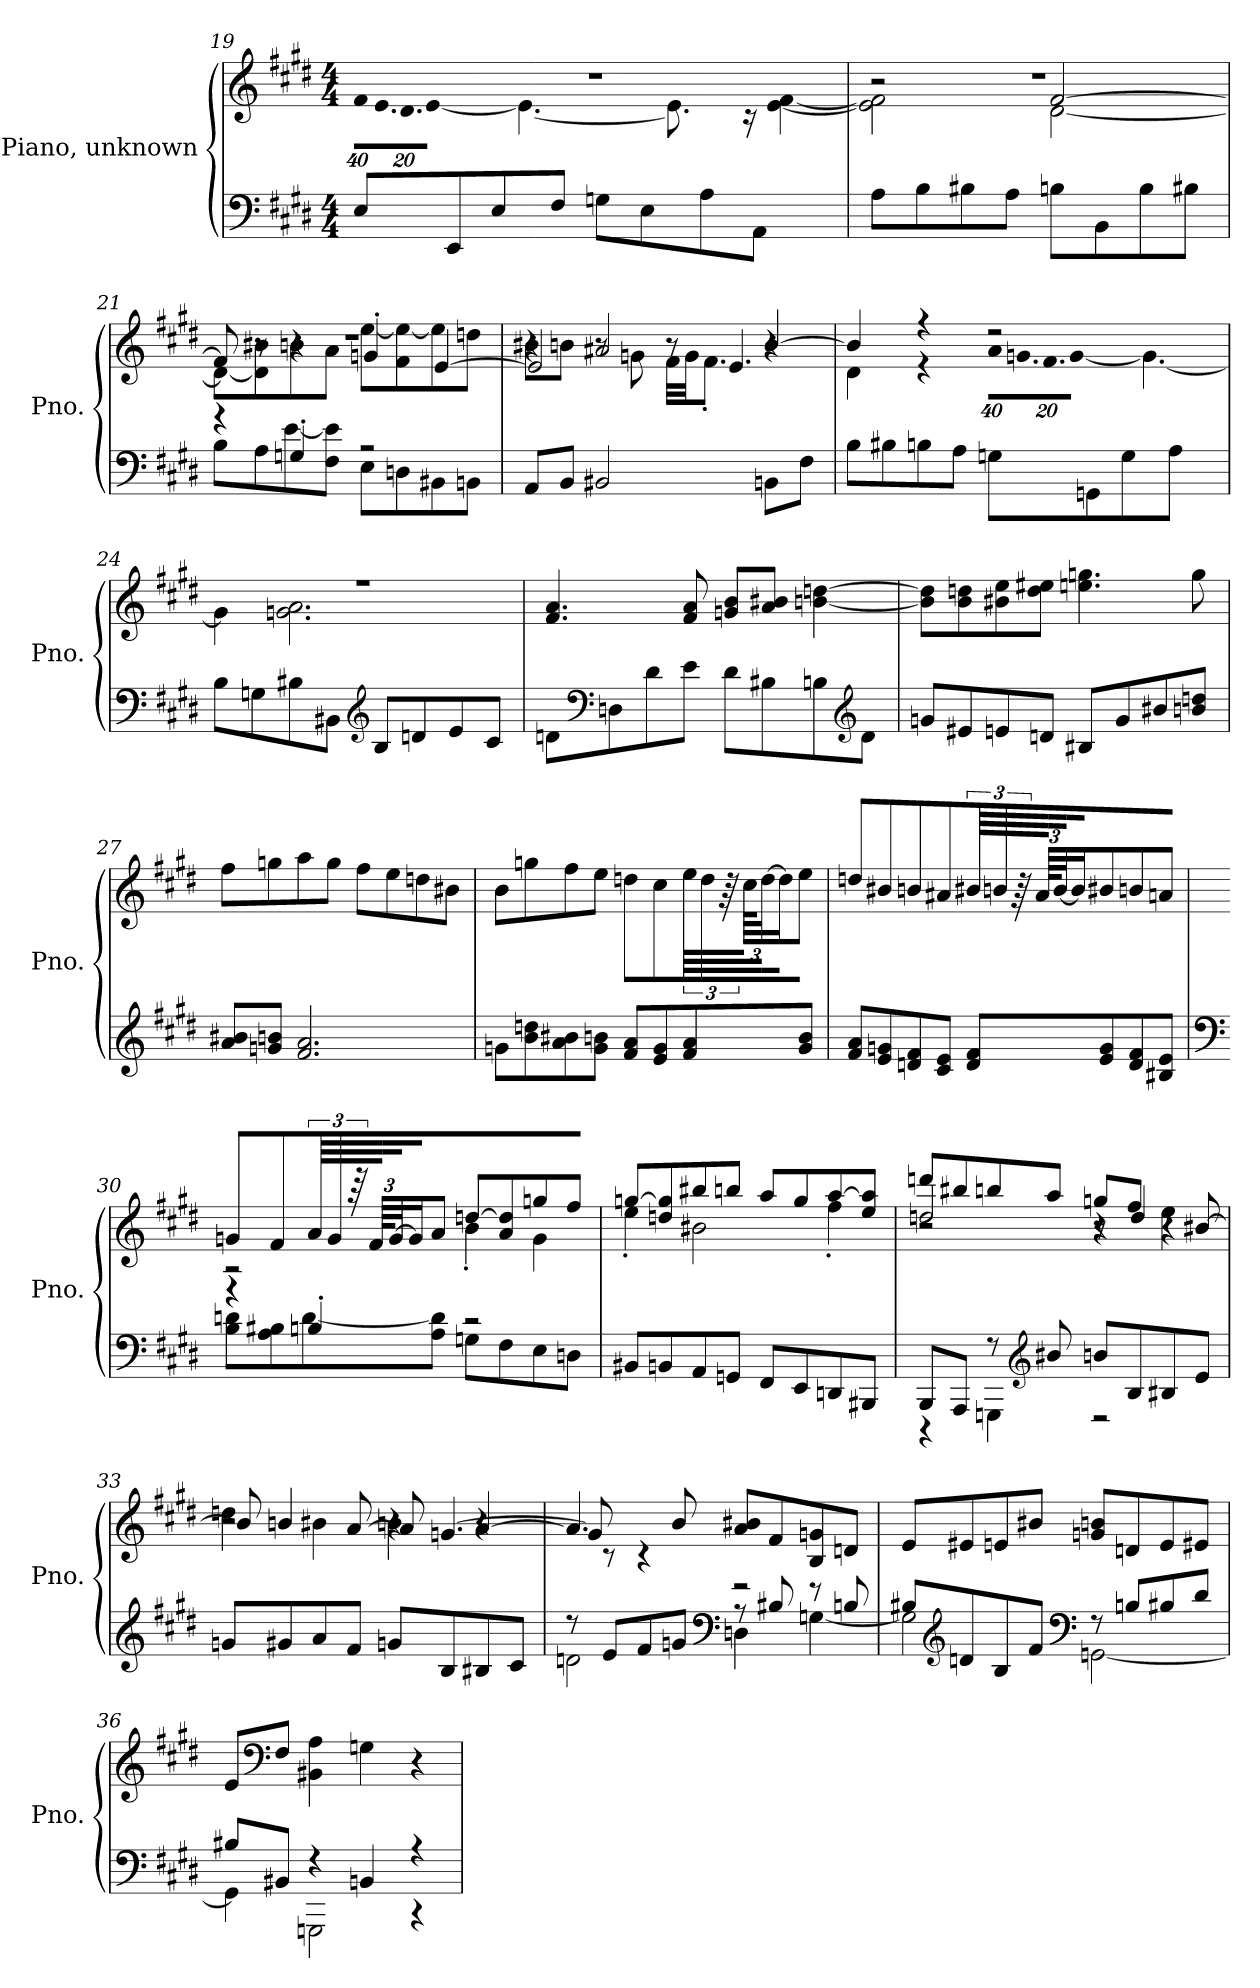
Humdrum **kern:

**kern	**kern
*part1	*part1
*staff2	*staff1
*I"Piano, unknown	*
*I'Pno.	*
!!LO:LB:g=z
*clefF4	*clefG2
*k[f#c#g#d#]	*k[f#c#g#d#]
*M4/4	*M4/4
=19	=19
*	*^
*	*	*Xbrackettup
!	!	!LO:N:vis=32
8E/L	1r	640%23f#\LLL
!	!	!LO:N:vis=64.
.	.	640%17e\L
!	!	!LO:N:vis=64.
.	.	640%17d#\J
!	!	!LO:N:vis=32
.	.	[640%23e\JJJ
8EE/	.	4.e\_
8E/	.	.
8F#/J	.	.
8Gn\L	.	8.e\]
8E\	.	.
.	.	16r
8A\	.	[4e\ [4f#\
8AA\J	.	.
=20	=20	=20
*	*	*^
8A\L	1r	2e\] 2f#\]	2r
8B\	.	.	.
8B#X\	.	.	.
8A\J	.	.	.
8Bn\L	.	[2d#\	[2f#/
8BB\	.	.	.
8B\	.	.	.
8B#X\J	.	.	.
=21	=21	=21	=21
*^	*	*	*
4r	8B\L	1r	8d#\L_	8f#/]
.	8A\	.	8d#\] 8b#X\	8r
4Gn'/	[8e\	.	8bn\	4r
.	8F#\ 8e\]J	.	8a\J	.
2r	8E\L	.	[8ee\L	4gn'/
.	8Dn\	.	8f#\ 8ee\_	.
.	8BB#X\	.	8ee\]	[4e/
.	8BBn\J	.	8ddn\J	.
*v	*v	*	*	*
!!LO:LB:g=z	!!	!!
=22	=22	=22	=22
8AA/L	4r	8b#X\L	2e/]
8BB/J	.	8bn\J	.
2BB#X/	2a#X/	8r	.
.	.	8gn\	.
.	.	32f#\LLL	8r
.	.	32g\JJ	.
.	.	8.f#'\J	.
.	.	.	4.e/
8BBn\L	[4b/	4r	.
8F#\J	.	.	.
*	*	*v	*v
=23	=23	=23
8B\L	4b/]	4d#\
8B#X\	.	.
8Bn\	4r	4r
8A\J	.	.
!	!	!LO:N:vis=32
8Gn\L	2r	640%23a\LLL
!	!	!LO:N:vis=64.
.	.	640%17gn\L
!	!	!LO:N:vis=64.
.	.	640%17f#\J
!	!	!LO:N:vis=32
.	.	[640%23g\JJJ
8GGn\	.	4.g\_
8G\	.	.
8A\J	.	.
=24	=24	=24
8B\L	1r	4g\]
8Gn\	.	.
8B#X\	.	2.gn\ 2.a\
8BB#X\J	.	.
*clefG2	*	*
8B#/L	.	.
8dn/	.	.
8e/	.	.
8c#/J	.	.
*	*v	*v
!!LO:LB:g=z
=25	=25
8dn\L	4.f#/ 4.a/
*clefF4	*
8Dn\	.
8d\	.
8e\J	8f#/ 8a/
8d\L	8gn/ 8b/L
8B#X\	8a/ 8b#X/J
8Bn\	[4bn\ [4ddn\
*clefG2	*
8d\J	.
=26	=26
8gn/L	8b\] 8dd\]L
8e#X/	8b\ 8ddn\
8en/	8b#X\ 8ee\
8dn/J	8dd\ 8ee#X\J
8B#X/L	4.een\ 4.ggn\
8g/	.
8b#X/	.
8bn/ 8ddn/J	8gg\
=27	=27
8a/ 8b#X/L	8ff#\L
8gn/ 8bn/J	8ggn\
2.f#/ 2.a/	8aa\
.	8gg\J
.	8ff#\L
.	8ee\
.	8ddn\
.	8b#X\J
!!LO:LB:g=z
=28	=28
8gn\L	8b\L
8b\ 8ddn\	8ggn\
8a\ 8b#X\	8ff#\
8g\ 8bn\J	8ee\J
8f#/ 8a/L	8ddn\L
8e/ 8g/	8cc#\
*	*brackettup
8f#/ 8a/	96ee\LLL
.	96dd\JJJJ
.	96r
*	*Xbrackettup
.	96cc#\KLLL
.	[48dd\J
.	16dd\J]
8g/ 8b/J	8ee\J
=29	=29
8f#/ 8a/L	8ddn\L
8e/ 8gn/	8b#X\
8dn/ 8f#/	8bn\
8c#/ 8e/J	8a#X\
*	*brackettup
8d/ 8f#/L	96b#X\LLL
.	96bn\JJJJ
.	96r
*	*Xbrackettup
.	96a#/KLLL
.	[48b/J
.	16b/J]
8e/ 8g/	8b#X/
8d/ 8f#/	8bn/
8B#X/ 8e/J	8an/J
!!LO:LB:g=z
=30	=30
*clefF4	*
*^	*^
4r	8B\ 8dn\L	8gn/L	2r
.	8A\ 8B#X\	8f#/	.
*	*	*brackettup	*
4Bn'/	[8d\	96a/LLL	.
.	.	96g/JJJJ	.
.	.	96r	.
*	*	*Xbrackettup	*
.	.	96f#/KLLL	.
.	.	[48g/J	.
.	.	16g/J]	.
.	8A\ 8d\]J	8a/J	.
2r	8Gn\L	[8ddn/L	4b'\
.	8F#\	8a/ 8dd/]	.
.	8E\	8ggn/	4g\
.	8Dn\J	8ff#/J	.
*v	*v	*	*
=31	=31	=31
8BB#X/L	[8ggn/L	4ee'\
8BBn/	8ddn/ 8gg/]	.
8AA/	8bb#X/	2b#X\
8GGn/J	8bbn/J	.
8FF#/L	8aa/L	.
8EE/	8gg/	.
8DDn/	[8aa/	4ff#'\
8BBB#X/J	8ee/ 8aa/]J	.
!!LO:PB:g=z
=32	=32	=32
*^	*	*^
8BBB/L	4r	8dddn/L	2r	2ddn/
8AAA/J	.	8bb#X/	.	.
8r	4GGGn\	8bbn/	.	.
*clefG2	*	*	*	*
8b#X/	.	8aa/J	.	.
8bn/L	2r	8ggn/L	4r	8r
8B/	.	8ff#/J	.	4dd/
8B#X/	.	4r	4ee\	.
8e/J	.	.	.	[8b#X/
*v	*v	*	*	*
=33	=33	=33	=33
8gn/L	2r	4ddn\	8b#/]
8g#X/	.	.	4bn/
8a/	.	4b#X\	.
8f#/J	.	.	[8a/
8gn/L	4r	4bn\	8a/]
8B/	.	.	[4.gn/
8B#X/	[4a/	4r	.
8c#/J	.	.	.
*	*	*v	*v
!!LO:LB:g=z
=34	=34	=34
*^	*	*
8r	2dn\	4.a/]	8g/]
8e/L	.	.	8r
8f#/	.	.	4r
8gn/J	.	8b/	.
*clefF4	*	*	*
8r	4Dn\	8a/ 8b#X/L	2r
8B#X/	.	8f#/	.
8r	[4Gn\	8B/ 8gn/	.
8Bn/	.	8dn/J	.
*	*	*v	*v
=35	=35	=35
8B#X/L	2G\]	8e/L
*clefG2	*	*
8dn/	.	8e#X/
8B#/	.	8en/
8f#/J	.	8b#X/J
*clefF4	*	*
8r	[2GGn\	8gn/ 8bn/L
8Bn/L	.	8dn/
8B#X/	.	8e/
8d/J	.	8e#X/J
=36	=36	=36
8B#X/L	4GG\]	8e/L
*	*	*clefF4
8BB#X/J	.	8F#/J
4r	2GGGn\	4BB#X\ 4A\
4BBn/	.	4Gn\
4r	4r	4r
*v	*v	*
=	=
*-	*-
